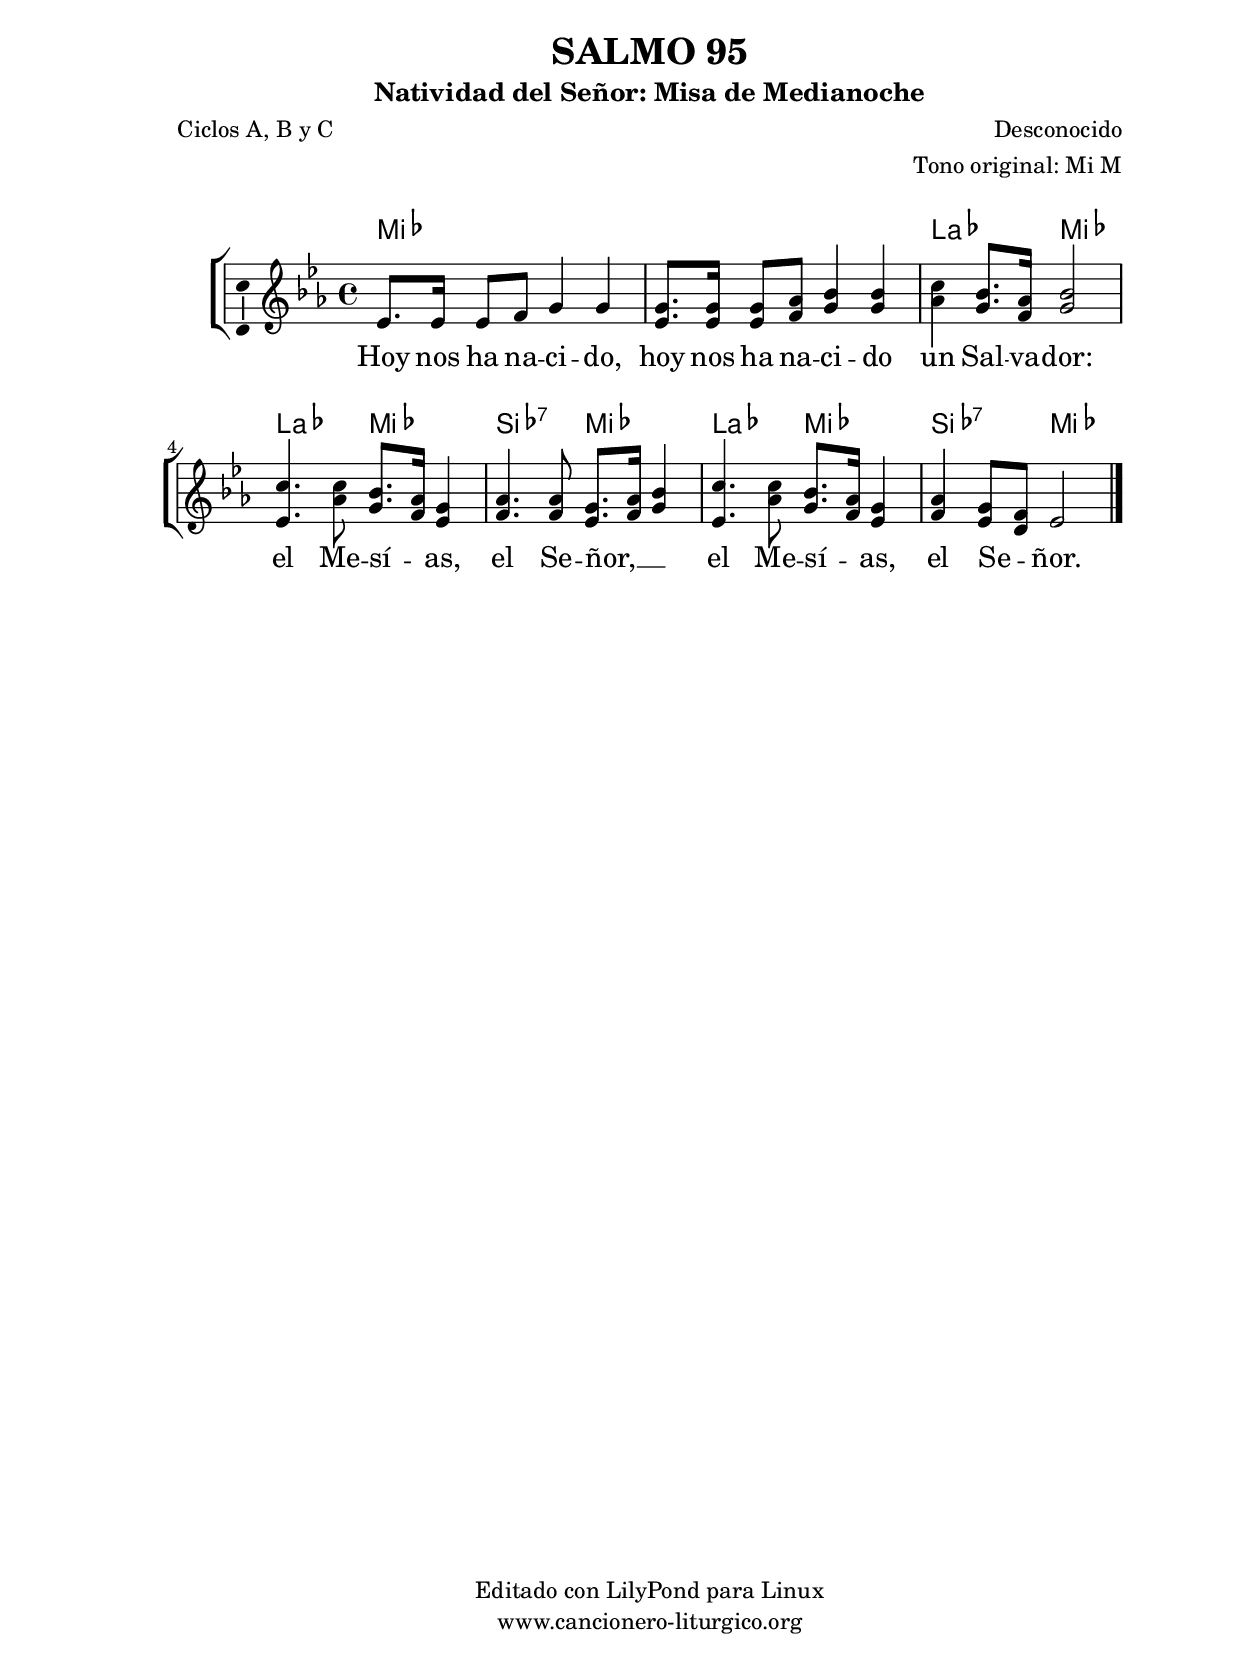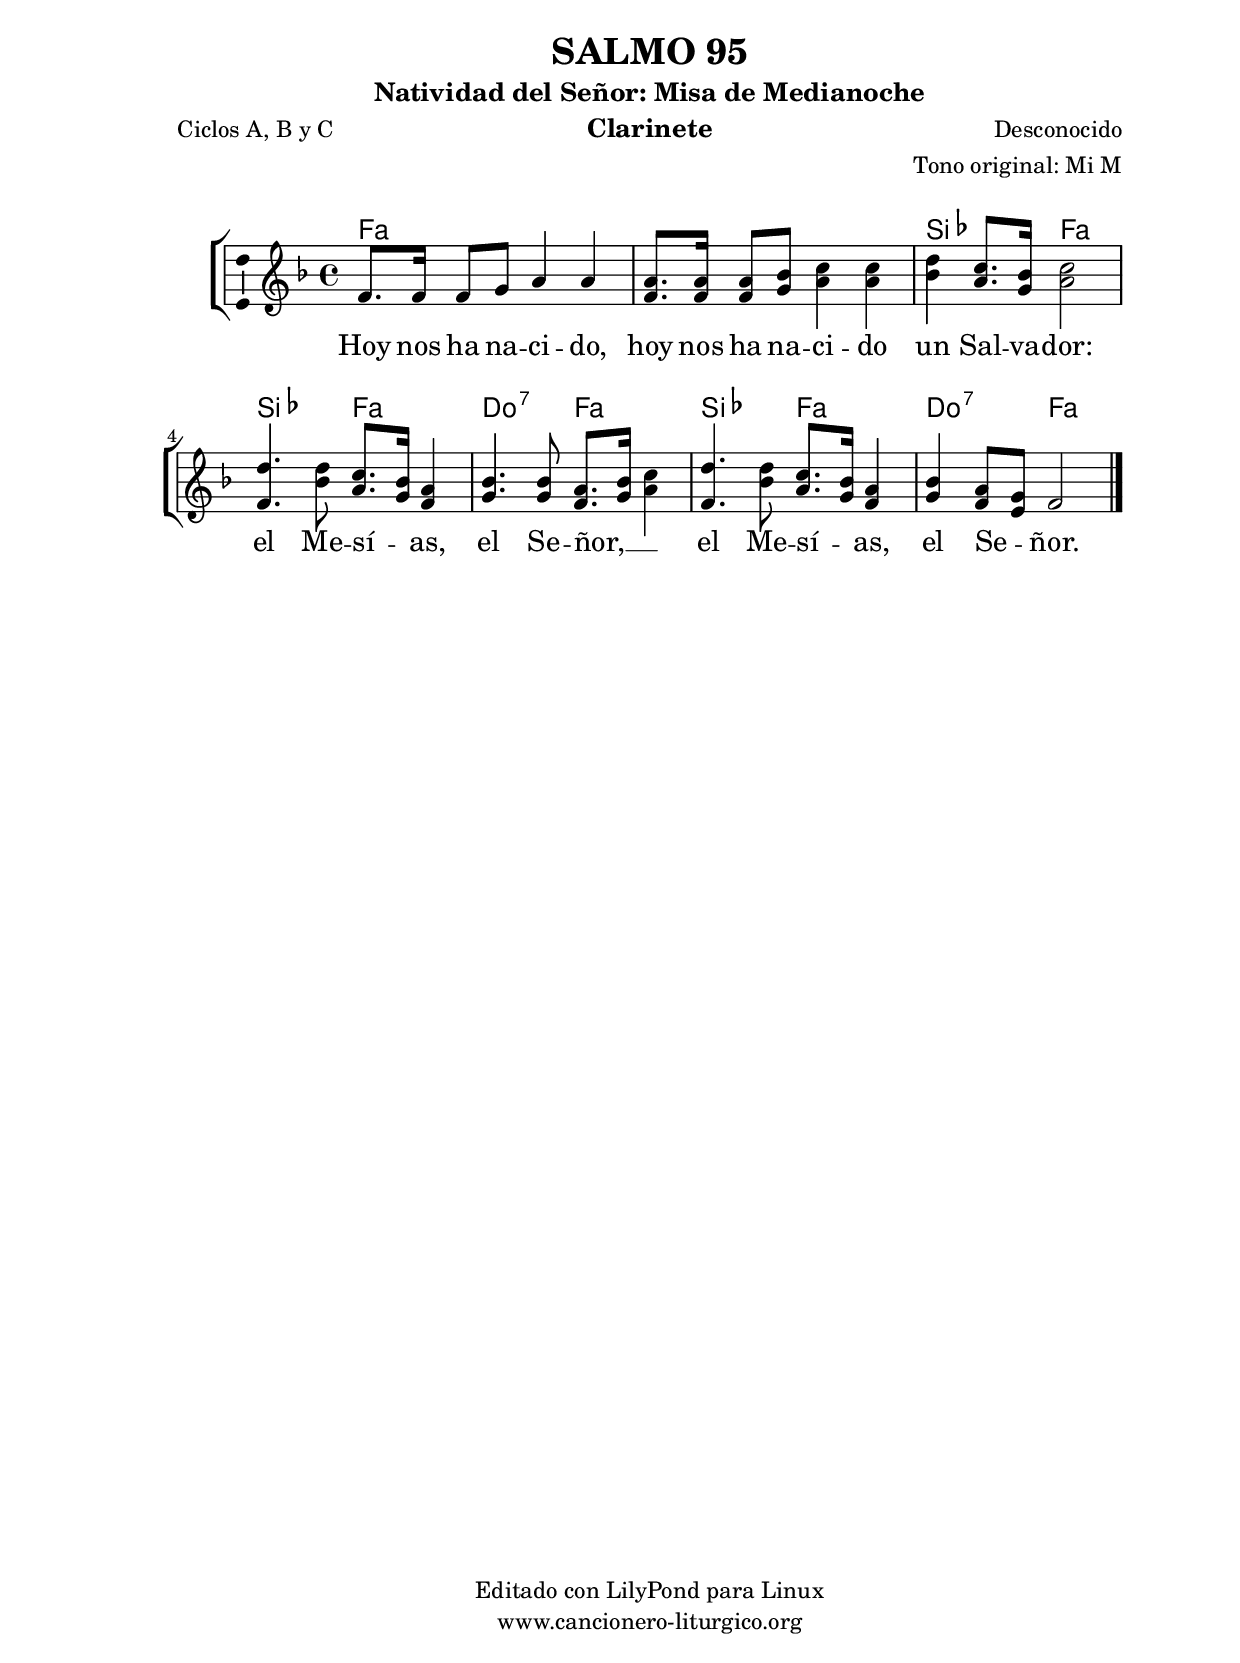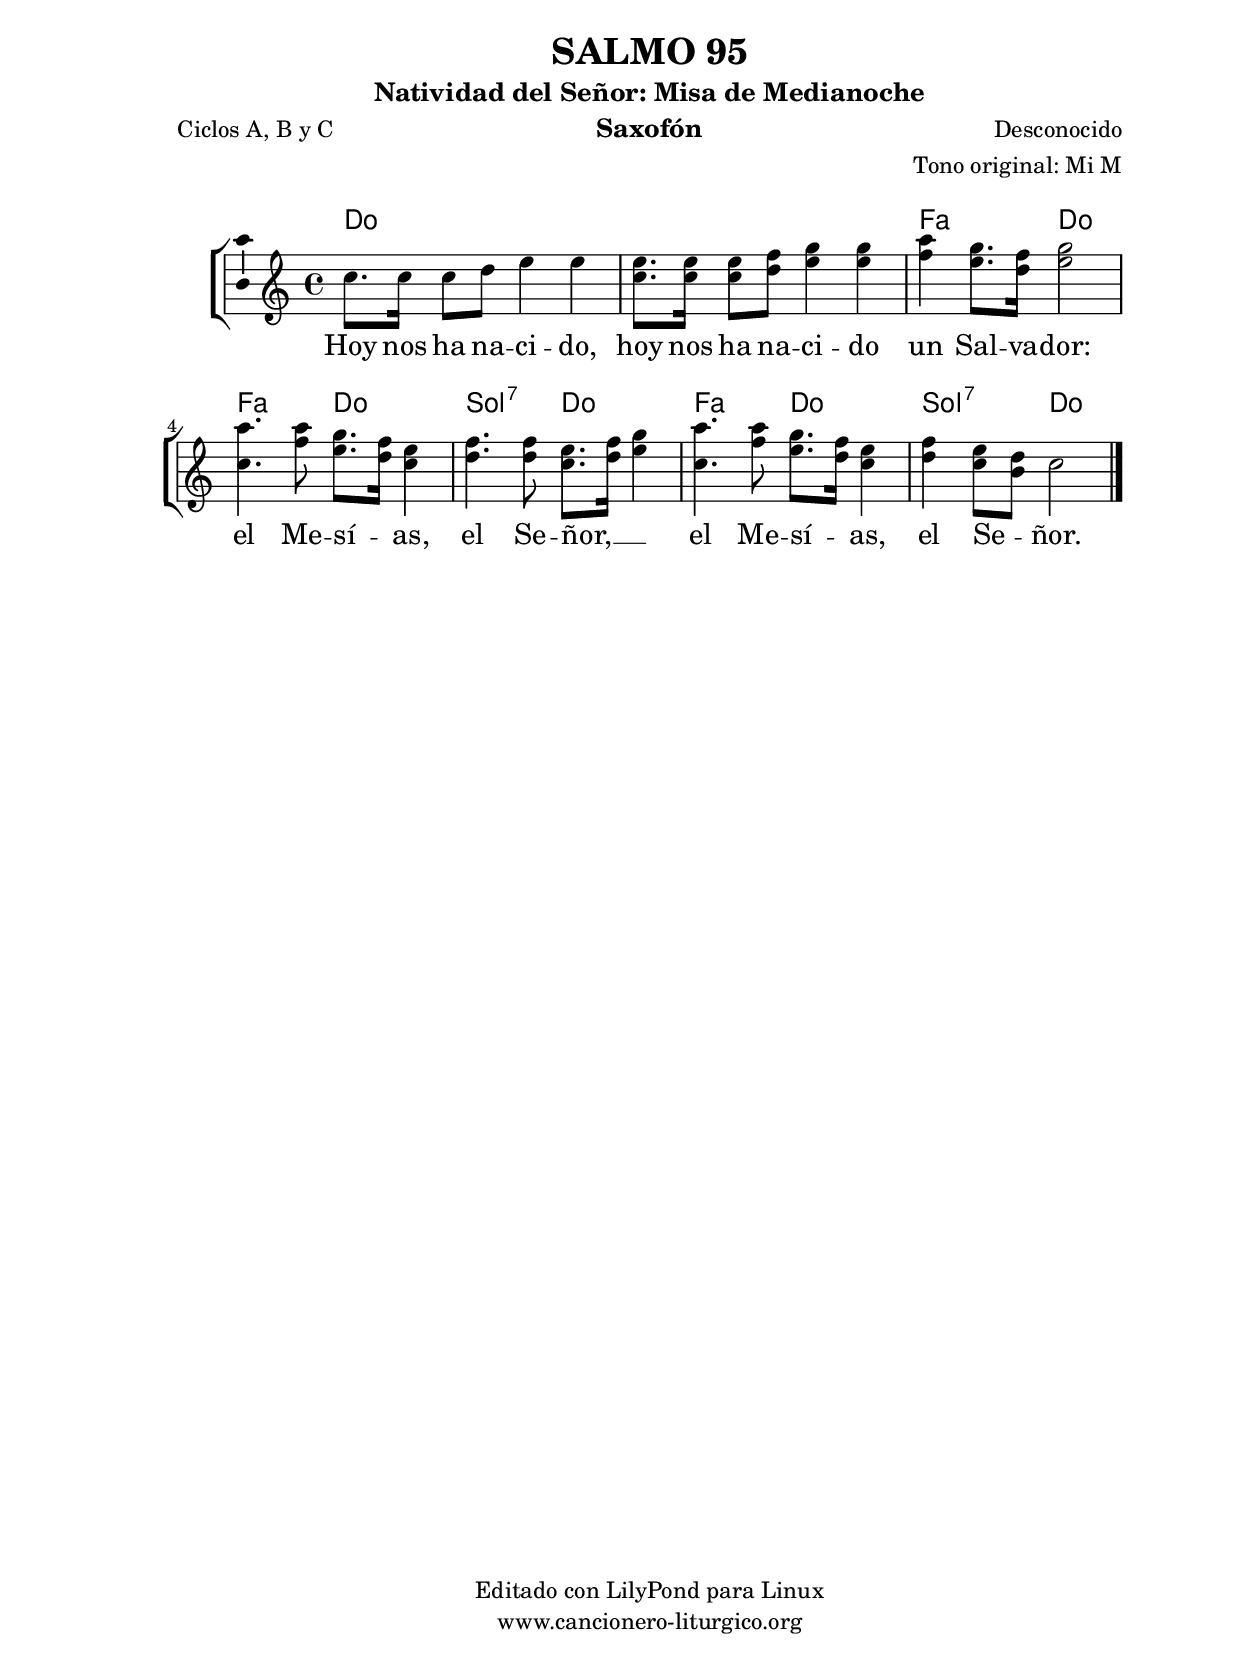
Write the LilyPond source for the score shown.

%
%para convertir .midi en .wav:
%timidity filename.midi -Ow -o finename.wav
%
%
%Para convertir de .wav a .mp3:
%lame -h -m j filename.wav
%
%
%para escuchar el midi:
%timidity nombrefichero.midi
%


%versión de lilypond para la que se ha escrito esta partitura:
\version "2.16.0"

	%Tamaño papel
	#(set-default-paper-size "a4")
	%Tamaño partitura
	#(set-global-staff-size 20)
	%No responde al pulsar sobre una nota
	#(ly:set-option 'point-and-click #f)

%parámetros del encabezamiento:
\header {
	title = "SALMO 95"
	subtitle = "Natividad del Señor: Misa de Medianoche"
	composer = "Desconocido"
	poet = "Ciclos A, B y C"
	meter = ""
	arranger = "Tono original: Mi M"
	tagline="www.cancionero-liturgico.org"
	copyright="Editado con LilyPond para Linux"
	tiempo = "Navidad"
	usos = "Salmo"
	letra = "Hoy nos ha nacido, hoy nos ha nacido un Salvador: el Mesías, el Señor, el Mesías, el Señor."
	}

%parámetros asociados al papel:
\paper  {
	oddHeaderMarkup = \markup {\fill-line { \on-the-fly #not-first-page \fromproperty #'header:title \on-the-fly #not-first-page \fromproperty #'header:composer }}
	evenHeaderMarkup = \markup {\fill-line { \fromproperty #'header:composer \fromproperty #'header:title }}
	#(set-paper-size "a4")
	print-page-number = ##f
	first-page-number = 1
	print-first-page-number = ##f
%	head-separation = 3.0 \cm
	top-margin = 2.0 \cm
	bottom-margin = 0.5\cm
%%%	bottom-margin = -1.0\cm
	left-margin = 3.0 \cm
	line-width = 16.0 \cm 
	indent = 8\mm
	interscoreline = 2.\mm
	between-system-space = 15\mm
%	para que las partituras no llenen la hoja:
	ragged-bottom = ##t
%	idem para la última hoja:
	ragged-last-bottom = ##f
%	para que las partituras llenen el ancho del papel:
	ragged-last = ##f
	after-title-space = 2.5 \cm
%page-count=1
%system-count=8

	%Flexible Vertical Spacing
%	markup-markup-spacing =
%	#'((basic-distance . 15) (minimum-distance . 15) (padding . 3))
	markup-system-spacing =
	#'((basic-distance . 15) (minimum-distance . 15) (padding . 3))
	system-system-spacing =
	#'((basic-distance . 15) (minimum-distance . 15) (padding . 3))
	score-system-spacing =
	#'((basic-distance . 15) (minimum-distance . 15) (padding . 5))
%	top-system-spacing = % header
%	#'((basic-distance . 8) (minimum-distance . 0) (padding . 3))
%	top-markup-spacing =
%	#'((basic-distance . 20) (minimum-distance . 20) (padding . 3))
	last-bottom-spacing = % footer
	#'((basic-distance . 5) (minimum-distance . 5) (padding . 3))
%	score-markup-spacing =
%	#'((basic-distance . 16) (minimum-distance . 13) (padding . 3))

	}


%parámetros que afectan a toda la partitura:
global =  {
	%clave de sol (G):
	\clef G
	%armadura:
	\transpose e ees
	\key e \major
	\tempo 4=100
	\set Score.tempoHideNote = ##t
	}


acordes = {
	\italianChords
	\chordmode {
	\transpose e ees
{

e1 e a2 e a e b:7 e a e b:7 e

	}
	}
}

melodia = 
	\transpose e ees
{
	\relative c'{

\time 4/4
e8. e16 e8 fis gis4 gis
<<
{
e8. e16 e8 fis gis4 gis
cis4 b8. a16 b2
cis4. cis8 b8. a16 gis4
a4. a8 gis8. a16 b4
cis4. cis8 b8. a16 gis4
a4 gis8 fis e2
}
{
gis8. gis16 gis8 a b4 b
a4 gis8. fis16 gis2
e4. a8 gis8. fis16 e4
fis4. fis8 e8. fis16 gis4
e4. a8 gis8. fis16 e4
fis4 e8 dis s2
}
>>


	\bar "|."
	}
	}


texto = \lyricmode {
Hoy nos ha na -- ci -- do, hoy nos ha na -- ci -- do un Sal -- va -- dor:
el Me -- sí -- _ as, el Se -- ñor, __ _ _ el Me -- sí -- _ as, el Se -- _ ñor.
	}


acordesStaff = \context ChordNames = acordesStaff <<
	\set chordChanges = ##t
	\acordes
	>>


vozStaff = \context Voice = vozStaff
\with {\consists "Ambitus_engraver"}
<<
%	\set Staff.instrumentName = ""
%	\set Staff.shortInstrumentName = ""
%	\set Staff.midiInstrument = #"clarinet"
%	\set Staff.midiInstrument = #"cello"
%	\set Staff.midiInstrument = #"flute"
	\set Staff.midiInstrument = #"electric guitar (jazz)"
%	\set Staff.midiInstrument = #"english horn"
%	\set Staff.midiInstrument = #"violin"
%	\set Staff.midiInstrument = #"glockenspiel"
	\set Staff.midiMinimumVolume = #0.7
	\set Staff.midiMaximumVolume = #0.9
	\global
	\melodia
	>>


textoStaff = \context Lyrics = textoStaff <<
	\lyricsto vozStaff \texto
	>>

\book {
	\score {
		\context ChoirStaff {
			\override StaffGroup.SystemStartBracket #'collapse-height = #1
			\override Score.SystemStartBar #'collapse-height = #1
			<<
			\acordesStaff
			\vozStaff
			\textoStaff
			>>
			}
		\layout {
	    		\context {
				\Lyrics
				\override LyricText #'font-size = #2
				}
	   		 \context {
				\Score
				%fontSize = #3
				\override StaffSymbol #'staff-space = #(magstep +3)
				%\override Beam #'thickness = #0.55
				%\override SpacingSpanner #'spacing-increment = #1.0
				%\override Slur #'height-limit = #1.5
				}
			}
		}
	\score {
		\unfoldRepeats
		\context ChoirStaff {
			<<
			\acordesStaff
			\vozStaff
			>>
			}
		\midi {
	  		\context {
	  			\Score
				tempoWholesPerMinute = #(ly:make-moment 70 4)
				}
			}
		}
	}

%Partitura para clarinete
#(define output-suffix "C")
\book {
	\header{
		instrument = "Clarinete"
		}
	\score {
		\context ChoirStaff {
			\override StaffGroup.SystemStartBracket #'collapse-height = #1
			\override Score.SystemStartBar #'collapse-height = #1
\transpose c d
			<<
			\acordesStaff
			\vozStaff
			\textoStaff
			>>
			}
		\layout {
	    		\context {
				\Lyrics
				\override LyricText #'font-size = #2
				}
	   		 \context {
				\Score
				%fontSize = #3
				\override StaffSymbol #'staff-space = #(magstep +3)
				%\override Beam #'thickness = #0.55
				%\override SpacingSpanner #'spacing-increment = #1.0
				%\override Slur #'height-limit = #1.5
				}
			}
		}
	}

%Partitura para saxofón
#(define output-suffix "S")
\book {
	\header{
		instrument = "Saxofón"
		}
	\score {
		\context ChoirStaff {
			\override StaffGroup.SystemStartBracket #'collapse-height = #1
			\override Score.SystemStartBar #'collapse-height = #1
\transpose c a
			<<
			\acordesStaff
			\vozStaff
			\textoStaff
			>>
			}
		\layout {
	    		\context {
				\Lyrics
				\override LyricText #'font-size = #2
				}
	   		 \context {
				\Score
				%fontSize = #3
				\override StaffSymbol #'staff-space = #(magstep +3)
				%\override Beam #'thickness = #0.55
				%\override SpacingSpanner #'spacing-increment = #1.0
				%\override Slur #'height-limit = #1.5
				}
			}
		}
	}

